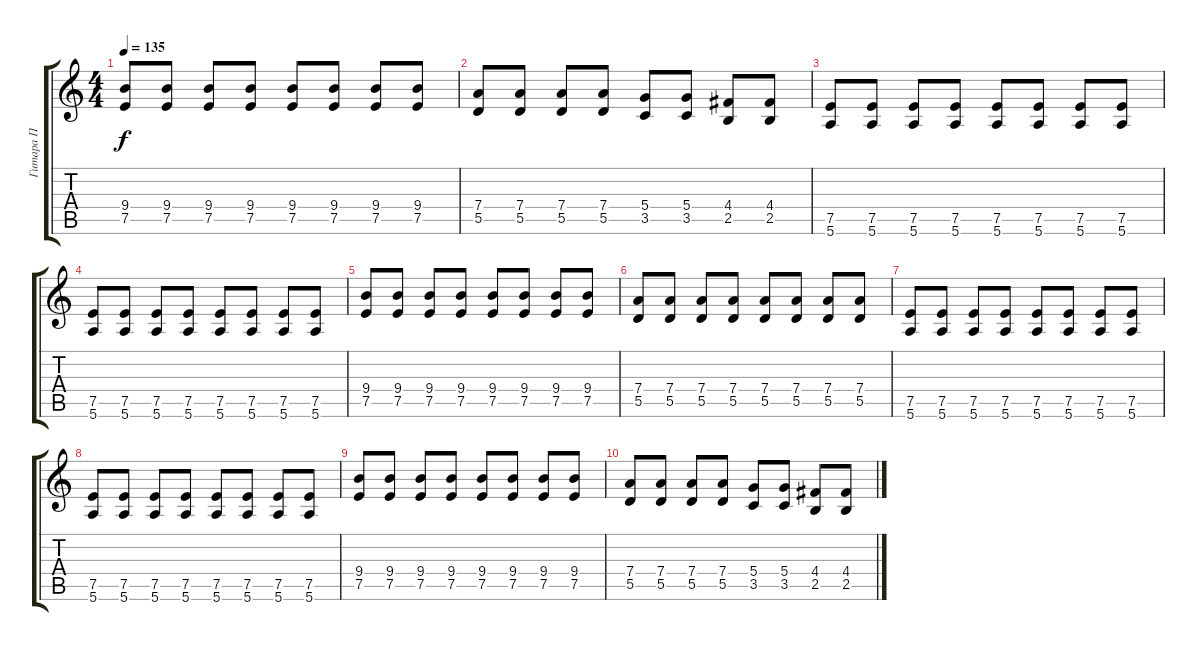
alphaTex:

\track ("Гитара П" "Гитара П") {instrument overdrivenguitar}
\staff {score tabs}
\tuning (E4 B3 G3 D3 A2 E2) {hide}
\ts (4 4)
\tempo 135
\clef g2
\ks c
(9.4 7.5).8{dy f} (9.4 7.5).8 (9.4 7.5).8 (9.4 7.5).8 (9.4 7.5).8 (9.4 7.5).8 (9.4 7.5).8 (9.4 7.5).8 |
(7.4 5.5).8 (7.4 5.5).8 (7.4 5.5).8 (7.4 5.5).8 (5.4 3.5).8 (5.4 3.5).8 (4.4 2.5).8 (4.4 2.5).8 |
(7.5 5.6).8{volume 8} (7.5 5.6).8 (7.5 5.6).8 (7.5 5.6).8 (7.5 5.6).8 (7.5 5.6).8 (7.5 5.6).8 (7.5 5.6).8 |
(7.5 5.6).8 (7.5 5.6).8 (7.5 5.6).8 (7.5 5.6).8 (7.5 5.6).8 (7.5 5.6).8 (7.5 5.6).8 (7.5 5.6).8 |
(9.4 7.5).8 (9.4 7.5).8 (9.4 7.5).8 (9.4 7.5).8 (9.4 7.5).8 (9.4 7.5).8 (9.4 7.5).8 (9.4 7.5).8 |
(7.4 5.5).8 (7.4 5.5).8 (7.4 5.5).8 (7.4 5.5).8 (7.4 5.5).8 (7.4 5.5).8 (7.4 5.5).8 (7.4 5.5).8 |
(7.5 5.6).8{volume 0} (7.5 5.6).8 (7.5 5.6).8 (7.5 5.6).8 (7.5 5.6).8 (7.5 5.6).8 (7.5 5.6).8 (7.5 5.6).8 |
(7.5 5.6).8 (7.5 5.6).8 (7.5 5.6).8 (7.5 5.6).8 (7.5 5.6).8 (7.5 5.6).8 (7.5 5.6).8 (7.5 5.6).8 |
(9.4 7.5).8 (9.4 7.5).8 (9.4 7.5).8 (9.4 7.5).8 (9.4 7.5).8 (9.4 7.5).8 (9.4 7.5).8 (9.4 7.5).8 |
(7.4 5.5).8 (7.4 5.5).8 (7.4 5.5).8 (7.4 5.5).8 (5.4 3.5).8 (5.4 3.5).8 (4.4 2.5).8 (4.4 2.5).8
